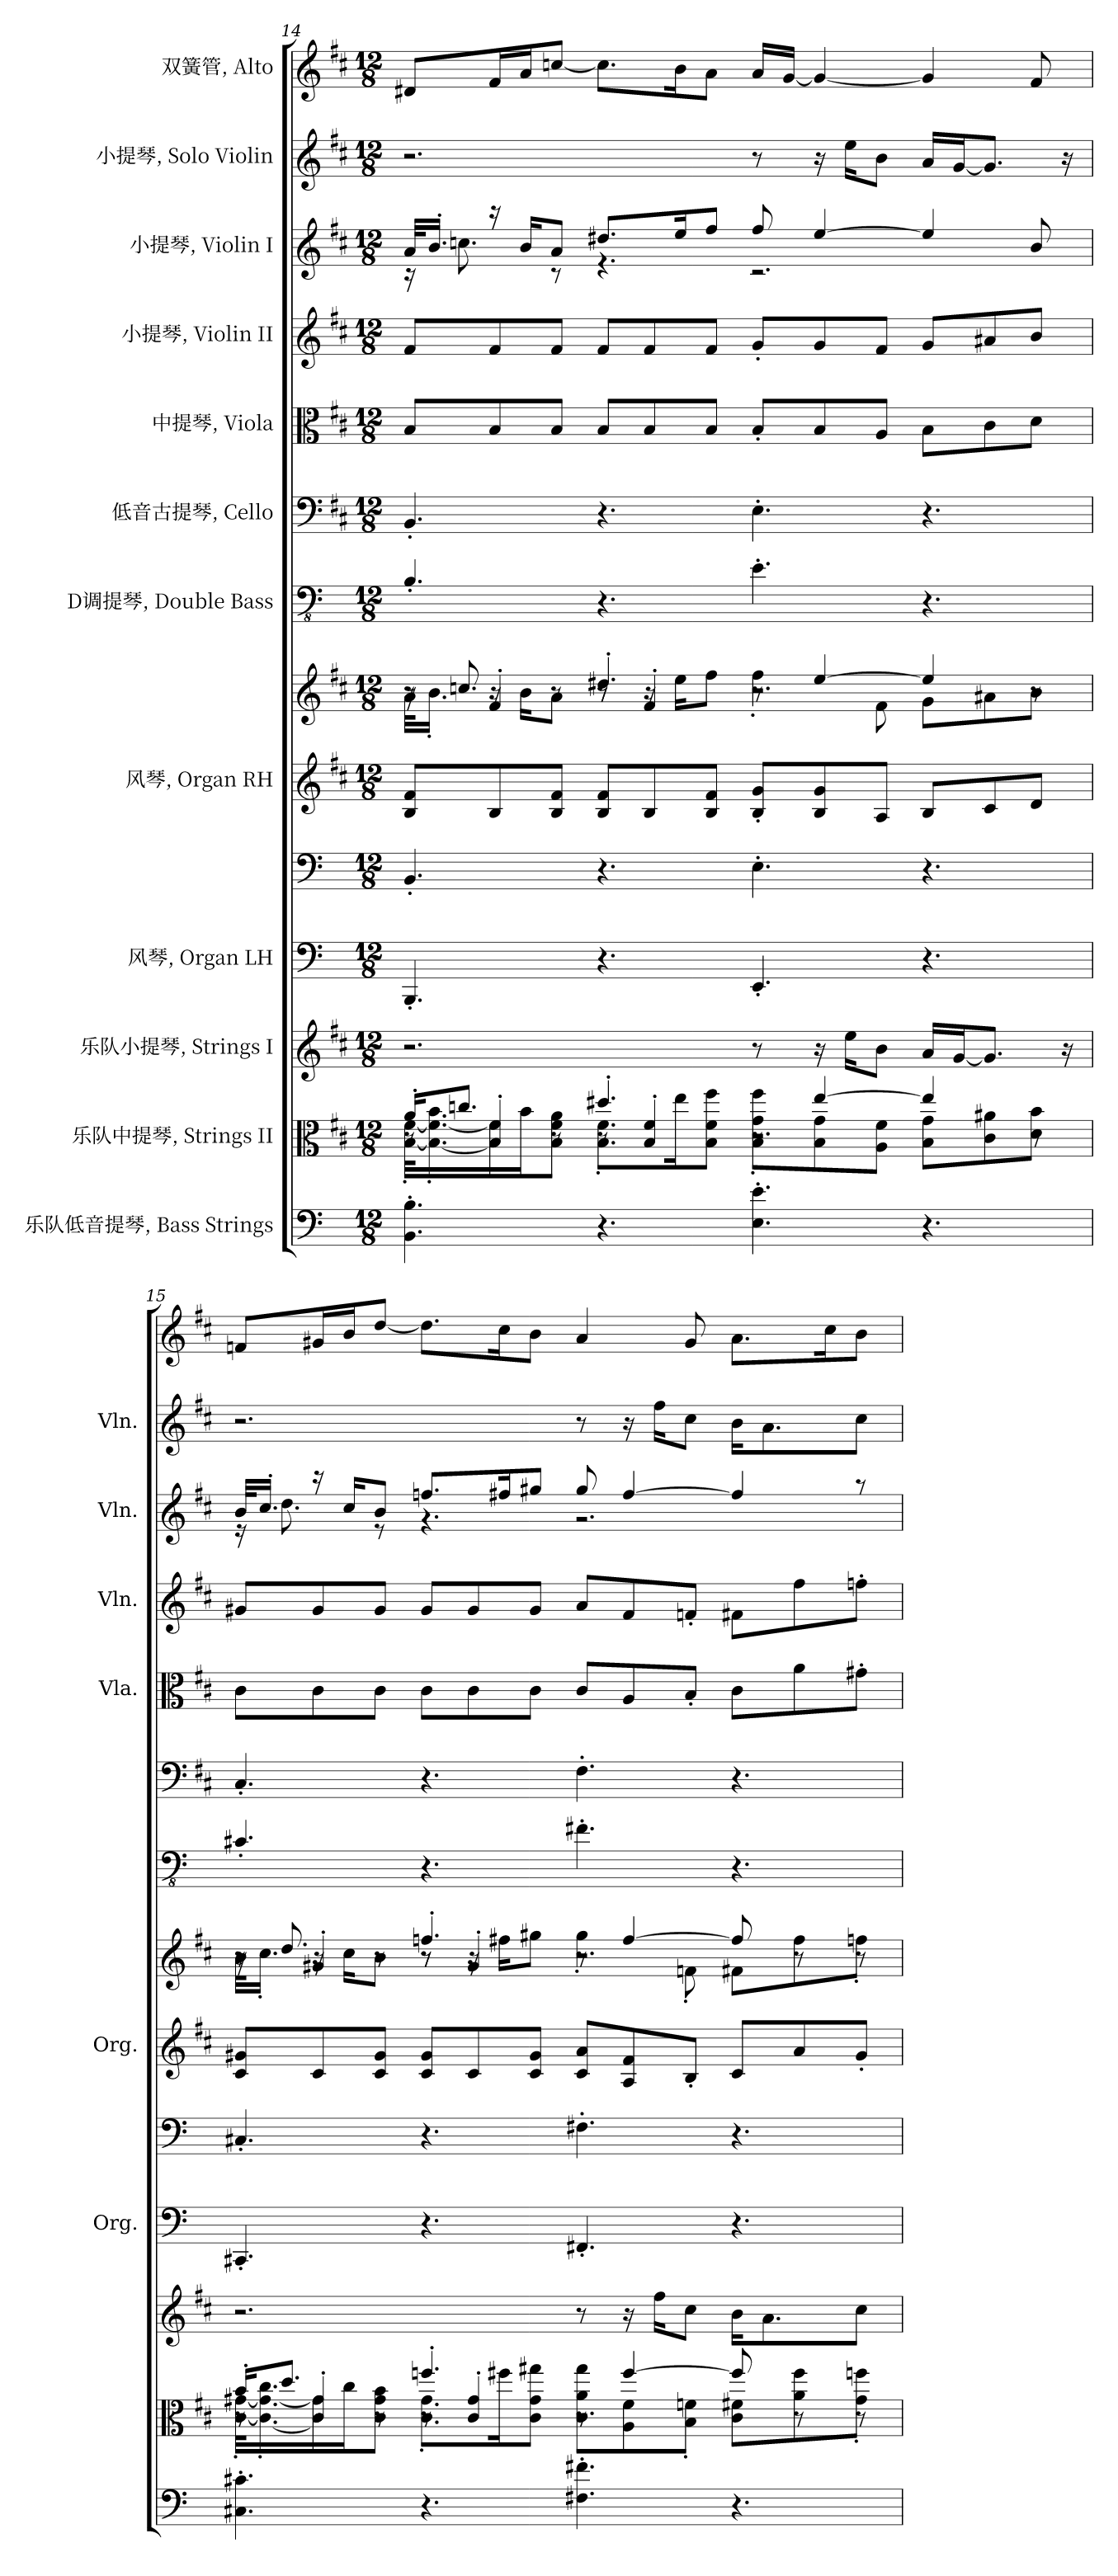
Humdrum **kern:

**kern	**kern	**kern	**kern	**kern	**kern	**kern	**kern	**kern	**kern	**kern	**kern	**kern	**kern
*part12	*part11	*part10	*part9	*part9	*part8	*part8	*part7	*part6	*part5	*part4	*part3	*part2	*part1
*staff14	*staff13	*staff12	*staff11	*staff10	*staff9	*staff8	*staff7	*staff6	*staff5	*staff4	*staff3	*staff2	*staff1
*I"乐队低音提琴, Bass Strings	*I"乐队中提琴, Strings II	*I"乐队小提琴, Strings I	*I"风琴, Organ LH	*	*I"风琴, Organ RH	*	*I"D调提琴, Double Bass	*I"低音古提琴, Cello	*I"中提琴, Viola	*I"小提琴, Violin II	*I"小提琴, Violin I	*I"小提琴, Solo Violin	*I"双簧管, Alto
*	*	*	*I'Org.	*	*I'Org.	*	*	*	*I'Vla.	*I'Vln.	*I'Vln.	*I'Vln.	*
!!LO:PB:g=z
*clefF4	*clefC3	*clefG2	*clefF4	*clefF4	*clefG2	*clefG2	*clefFv4	*clefF4	*clefC3	*clefG2	*clefG2	*clefG2	*clefG2
*ITrd7c12	*	*	*	*	*	*	*ITrd7c12	*	*	*	*	*	*
*k[]	*k[f#c#]	*k[f#c#]	*k[]	*k[]	*k[f#c#]	*k[f#c#]	*k[]	*k[f#c#]	*k[f#c#]	*k[f#c#]	*k[f#c#]	*k[f#c#]	*k[f#c#]
*M12/8	*M12/8	*M12/8	*M12/8	*M12/8	*M12/8	*M12/8	*M12/8	*M12/8	*M12/8	*M12/8	*M12/8	*M12/8	*M12/8
=14	=14	=14	=14	=14	=14	=14	=14	=14	=14	=14	=14	=14	=14
*	*^	*	*	*	*	*^	*	*	*	*	*^	*	*
*	*	*^	*	*	*	*	*	*^	*	*	*	*	*	*	*	*
4.BBB\' 4.BB\'	16a'/KL	[32B\' [32f#\'KLL	8r	2.r	4.BBB'/	4.BB'/	8B/ 8f#/L	16r	32a\KLL	8r	4.BBB'/	4.BB'/	8B/L	8f#/L	32a/KLL	16r	2.r	8d#X/L
.	.	16.B\_' 16.f#\_' 16.b\'	.	.	.	.	.	.	16.b'\JJ	.	.	.	.	.	16.b'/JJ	.	.	.
.	8.ccn/J	.	.	.	.	.	.	8.ccn/	.	.	.	.	.	.	.	8.ccn\	.	.
.	.	16B\] 16f#\]	4B/' 4f#/'	.	.	.	8B/	.	16r	4f#'/	.	.	8B/	8f#/	16r	.	.	16f#/L
.	.	16b\J	.	.	.	.	.	.	16b\KL	.	.	.	.	.	16b/KL	.	.	16a/J
.	8r	8B\ 8f#\ 8a\J	.	.	.	.	8B/ 8f#/J	8r	8a\J	.	.	.	8B/J	8f#/J	8a/J	8r	.	[8ccn/J
4.r	4.dd#X'/	8.B\' 8.f#\'L	8r	.	4.r	4.r	8B/ 8f#/L	4.dd#X'/	8r	8r	4.r	4.r	8B/L	8f#/L	8.dd#X/L	4.r	.	8.cc\L]
.	.	.	4B/' 4f#/'	.	.	.	8B/	.	16r	4f#'/	.	.	8B/	8f#/	.	.	.	.
.	.	16ee\K	.	.	.	.	.	.	16ee\KL	.	.	.	.	.	16ee/K	.	.	16b\K
.	.	8B\ 8f#\ 8ff#\J	.	.	.	.	8B/ 8f#/J	.	8ff#\J	.	.	.	8B/J	8f#/J	8ff#/J	.	.	8a\J
4.EE\' 4.E\'	8r	8B\' 8g\' 8ff#\'L	2.r	8r	4.EE'/	4.E'\	8B/' 8g/'L	8r	4ff#'\	2.r	4.EE'\	4.E'\	8B'/L	8g'/L	8ff#/	2.r	8r	16a/LL
.	.	.	.	.	.	.	.	.	.	.	.	.	.	.	.	.	.	[16g/JJ
.	[4ee/	8B\ 8g\	.	16r	.	.	8B/ 8g/	[4ee/	.	.	.	.	8B/	8g/	[4ee/	.	16r	4g/_
.	.	.	.	16ee\KL	.	.	.	.	.	.	.	.	.	.	.	.	16ee\KL	.
.	.	8A\ 8f#\J	.	8b\J	.	.	8A/J	.	8f#\	.	.	.	8A/J	8f#/J	.	.	8b\J	.
4.r	4ee/]	8B\ 8g\L	.	16a/LL	4.r	4.r	8B/L	4ee/]	8g\L	.	4.r	4.r	8B\L	8g/L	4ee/]	.	16a/LL	4g/]
.	.	.	.	[16g/J	.	.	.	.	.	.	.	.	.	.	.	.	[16g/J	.
.	.	8c#\ 8a#X\	.	8.g/J]	.	.	8c#/	.	8a#X\	.	.	.	8c#\	8a#X/	.	.	8.g/J]	.
.	8r	8d\ 8b\J	.	.	.	.	8d/J	8r	8b\J	.	.	.	8d\J	8b/J	8b/	.	.	8f#/
.	.	.	.	16r	.	.	.	.	.	.	.	.	.	.	.	.	16r	.
!!LO:PB:g=z
=15	=15	=15	=15	=15	=15	=15	=15	=15	=15	=15	=15	=15	=15	=15	=15	=15	=15	=15
4.CC#X\' 4.C#X\'	16b'/KL	[32c#\' [32g#X\'KLL	8r	2.r	4.CC#X'/	4.C#X'/	8c#/ 8g#X/L	16r	32b\KLL	8r	4.CC#X'/	4.C#'/	8c#\L	8g#X/L	32b/KLL	16r	2.r	8fn/L
.	.	16.c#\_' 16.g#\_' 16.cc#\'	.	.	.	.	.	.	16.cc#'\JJ	.	.	.	.	.	16.cc#'/JJ	.	.	.
.	8.dd/J	.	.	.	.	.	.	8.dd/	.	.	.	.	.	.	.	8.dd\	.	.
.	.	16c#\] 16g#\]	4c#/' 4g#/'	.	.	.	8c#/	.	16r	4g#X'/	.	.	8c#\	8g#/	16r	.	.	16g#X/L
.	.	16cc#\J	.	.	.	.	.	.	16cc#\KL	.	.	.	.	.	16cc#/KL	.	.	16b/J
.	8r	8c#\ 8g#\ 8b\J	.	.	.	.	8c#/ 8g#/J	8r	8b\J	.	.	.	8c#\J	8g#/J	8b/J	8r	.	[8dd/J
4.r	4.ffn'/	8.c#\' 8.g#\'L	8r	.	4.r	4.r	8c#/ 8g#/L	4.ffn'/	8r	8r	4.r	4.r	8c#\L	8g#/L	8.ffn/L	4.r	.	8.dd\L]
.	.	.	4c#/' 4g#/'	.	.	.	8c#/	.	16r	4g#'/	.	.	8c#\	8g#/	.	.	.	.
.	.	16ff#X\K	.	.	.	.	.	.	16ff#X\KL	.	.	.	.	.	16ff#X/K	.	.	16cc#\K
.	.	8c#\ 8g#\ 8gg#X\J	.	.	.	.	8c#/ 8g#/J	.	8gg#X\J	.	.	.	8c#\J	8g#/J	8gg#X/J	.	.	8b\J
4.FF#X\' 4.F#X\'	8r	8c#\ 8a\ 8gg#\L	2.r	8r	4.FF#X'/	4.F#X'\	8c#/ 8a/L	8r	4gg#'\	2.r	4.FF#X'\	4.F#'\	8c#/L	8a/L	8gg#/	2.r	8r	4a/
.	[4ff#/	8A\ 8f#\	.	16r	.	.	8A/ 8f#/	[4ff#/	.	.	.	.	8A/	8f#/	[4ff#/	.	16r	.
.	.	.	.	16ff#\KL	.	.	.	.	.	.	.	.	.	.	.	.	16ff#\KL	.
.	.	8B\' 8fn\'J	.	8cc#\J	.	.	8B'/J	.	8fn'\	.	.	.	8B'/J	8fn'/J	.	.	8cc#\J	8g#/
4.r	8ff#/]	8c#\ 8f#X\L	.	16b\KL	4.r	4.r	8c#/L	8ff#/]	8f#X\L	.	4.r	4.r	8c#\L	8f#X\L	4ff#/]	.	16b\KL	8.a\L
.	.	.	.	8.a\	.	.	.	.	.	.	.	.	.	.	.	.	8.a\	.
.	8r	8a\ 8ff#\	.	.	.	.	8a/	8r	8ff#\	.	.	.	8a\	8ff#\	.	.	.	.
.	.	.	.	.	.	.	.	.	.	.	.	.	.	.	.	.	.	16cc#\K
.	8r	8g#\' 8ffn\'J	.	8cc#\J	.	.	8g#'/J	8r	8ffn'\J	.	.	.	8g#X'\J	8ffn'\J	8r	.	8cc#\J	8b\J
*	*v	*v	*v	*	*	*	*	*v	*v	*v	*	*	*	*	*v	*v	*	*
=	=	=	=	=	=	=	=	=	=	=	=	=	=
*-	*-	*-	*-	*-	*-	*-	*-	*-	*-	*-	*-	*-	*-
